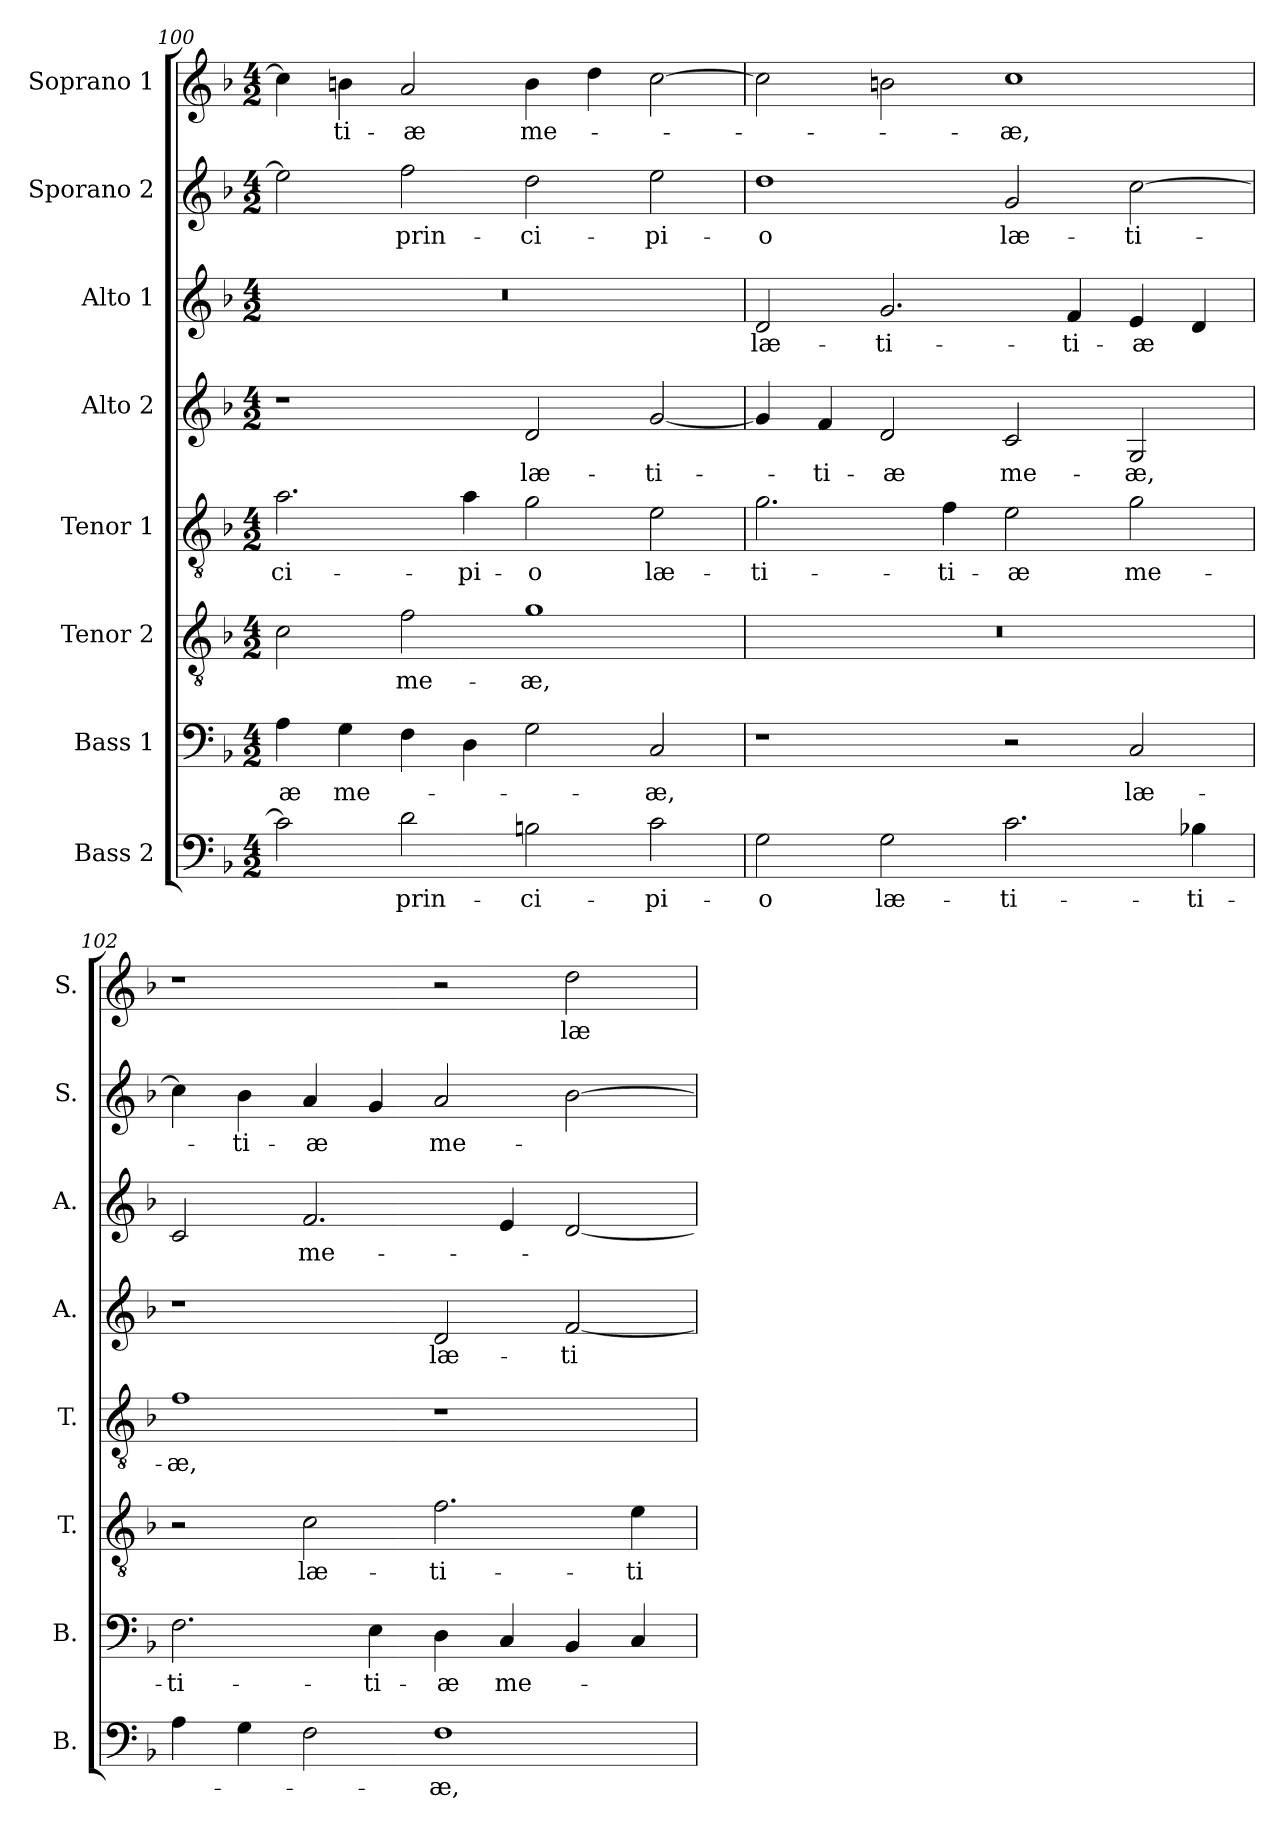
**kern	**text	**kern	**text	**kern	**text	**kern	**text	**kern	**text	**kern	**text	**kern	**text	**kern	**text
*part8	*part8	*part7	*part7	*part6	*part6	*part5	*part5	*part4	*part4	*part3	*part3	*part2	*part2	*part1	*part1
*staff8	*staff8	*staff7	*staff7	*staff6	*staff6	*staff5	*staff5	*staff4	*staff4	*staff3	*staff3	*staff2	*staff2	*staff1	*staff1
*I"Bass 2	*	*I"Bass 1	*	*I"Tenor 2	*	*I"Tenor 1	*	*I"Alto 2	*	*I"Alto 1	*	*I"Sporano 2	*	*I"Soprano 1	*
*I'B.	*	*I'B.	*	*I'T.	*	*I'T.	*	*I'A.	*	*I'A.	*	*I'S.	*	*I'S.	*
*clefF4	*	*clefF4	*	*clefGv2	*	*clefGv2	*	*clefG2	*	*clefG2	*	*clefG2	*	*clefG2	*
*	*	*	*	*ITrd7c12	*	*ITrd7c12	*	*	*	*	*	*	*	*	*
*k[b-]	*	*k[b-]	*	*k[b-]	*	*k[b-]	*	*k[b-]	*	*k[b-]	*	*k[b-]	*	*k[b-]	*
*F:	*	*F:	*	*F:	*	*F:	*	*F:	*	*F:	*	*F:	*	*F:	*
*M4/2	*	*M4/2	*	*M4/2	*	*M4/2	*	*M4/2	*	*M4/2	*	*M4/2	*	*M4/2	*
=100	=100	=100	=100	=100	=100	=100	=100	=100	=100	=100	=100	=100	=100	=100	=100
!	!	!	!LO:LY:b:color=#000000	!	!	!	!	!	!	!	!	!	!	!	!
!	!	!	!	!	!	!	!LO:LY:b:color=#000000	!	!	!LO:N:vis=1	!	!	!	!	!
2ci\]	.	4Ai\	-æ	2Ci\	.	2.Ai\	-ci-	1r	.	0r	.	2eei\]	.	4cci\]	.
!	!	!	!LO:LY:b:color=#000000	!	!	!	!	!	!	!	!	!	!	!	!
!	!	!	!	!	!	!	!	!	!	!	!	!	!	!	!LO:LY:b:color=#000000
.	.	4Gi\	me-	.	.	.	.	.	.	.	.	.	.	4bni\	-ti-
!	!LO:LY:b:color=#000000	!	!	!	!	!	!	!	!	!	!	!	!	!	!
!	!	!	!	!	!LO:LY:b:color=#000000	!	!	!	!	!	!	!	!	!	!
!	!	!	!	!	!	!	!	!	!	!	!	!	!LO:LY:b:color=#000000	!	!
!	!	!	!	!	!	!	!	!	!	!	!	!	!	!	!LO:LY:b:color=#000000
2di\	prin-	4Fi\	.	2Fi\	me-	.	.	.	.	.	.	2ffi\	prin-	2ai/	-æ
!	!	!	!	!	!	!	!LO:LY:b:color=#000000	!	!	!	!	!	!	!	!
.	.	4Di\	.	.	.	4Ai\	-pi-	.	.	.	.	.	.	.	.
!	!LO:LY:b:color=#000000	!	!	!	!	!	!	!	!	!	!	!	!	!	!
!	!	!	!	!	!LO:LY:b:color=#000000	!	!	!	!	!	!	!	!	!	!
!	!	!	!	!	!	!	!LO:LY:b:color=#000000	!	!	!	!	!	!	!	!
!	!	!	!	!	!	!	!	!	!LO:LY:b:color=#000000	!	!	!	!	!	!
!	!	!	!	!	!	!	!	!	!	!	!	!	!LO:LY:b:color=#000000	!	!
!	!	!	!	!	!	!	!	!	!	!	!	!	!	!	!LO:LY:b:color=#000000
2Bni\	-ci-	2Gi\	.	1Gi	-æ,	2Gi\	-o	2di/	læ-	.	.	2ddi\	-ci-	4bi\	me-
.	.	.	.	.	.	.	.	.	.	.	.	.	.	4ddi\	.
!	!LO:LY:b:color=#000000	!	!	!	!	!	!	!	!	!	!	!	!	!	!
!	!	!	!LO:LY:b:color=#000000	!	!	!	!	!	!	!	!	!	!	!	!
!	!	!	!	!	!	!	!LO:LY:b:color=#000000	!	!	!	!	!	!	!	!
!	!	!	!	!	!	!	!	!	!LO:LY:b:color=#000000	!	!	!	!	!	!
!	!	!	!	!	!	!	!	!	!	!	!	!	!LO:LY:b:color=#000000	!	!
2ci\	-pi-	2Ci/	-æ,	.	.	2Ei\	læ-	[<2gi/	-ti-	.	.	2eei\	-pi-	[>2cci\	.
!!LO:PB:g=z
=101	=101	=101	=101	=101	=101	=101	=101	=101	=101	=101	=101	=101	=101	=101	=101
!	!LO:LY:b:color=#000000	!	!	!LO:N:vis=1	!	!	!	!	!	!	!	!	!	!	!
!	!	!	!	!	!	!	!LO:LY:b:color=#000000	!	!	!	!	!	!	!	!
!	!	!	!	!	!	!	!	!	!	!	!LO:LY:b:color=#000000	!	!	!	!
!	!	!	!	!	!	!	!	!	!	!	!	!	!LO:LY:b:color=#000000	!	!
2Gi\	-o	1r	.	0r	.	2.Gi\	-ti-	4gi/]	.	2di/	læ-	1ddi	-o	2cci\]	.
!	!	!	!	!	!	!	!	!	!LO:LY:b:color=#000000	!	!	!	!	!	!
.	.	.	.	.	.	.	.	4fi/	-ti-	.	.	.	.	.	.
!	!LO:LY:b:color=#000000	!	!	!	!	!	!	!	!	!	!	!	!	!	!
!	!	!	!	!	!	!	!	!	!LO:LY:b:color=#000000	!	!	!	!	!	!
!	!	!	!	!	!	!	!	!	!	!	!LO:LY:b:color=#000000	!	!	!	!
2Gi\	læ-	.	.	.	.	.	.	2di/	-æ	2.gi/	-ti-	.	.	2bni\	.
!	!	!	!	!	!	!	!LO:LY:b:color=#000000	!	!	!	!	!	!	!	!
.	.	.	.	.	.	4Fi\	-ti-	.	.	.	.	.	.	.	.
!	!LO:LY:b:color=#000000	!	!	!	!	!	!	!	!	!	!	!	!	!	!
!	!	!	!	!	!	!	!LO:LY:b:color=#000000	!	!	!	!	!	!	!	!
!	!	!	!	!	!	!	!	!	!LO:LY:b:color=#000000	!	!	!	!	!	!
!	!	!	!	!	!	!	!	!	!	!	!	!	!LO:LY:b:color=#000000	!	!
!	!	!	!	!	!	!	!	!	!	!	!	!	!	!	!LO:LY:b:color=#000000
2.ci\	-ti-	2r	.	.	.	2Ei\	-æ	2ci/	me-	.	.	2gi/	læ-	1cci	-æ,
!	!	!	!	!	!	!	!	!	!	!	!LO:LY:b:color=#000000	!	!	!	!
.	.	.	.	.	.	.	.	.	.	4fi/	-ti-	.	.	.	.
!	!	!	!LO:LY:b:color=#000000	!	!	!	!	!	!	!	!	!	!	!	!
!	!	!	!	!	!	!	!LO:LY:b:color=#000000	!	!	!	!	!	!	!	!
!	!	!	!	!	!	!	!	!	!LO:LY:b:color=#000000	!	!	!	!	!	!
!	!	!	!	!	!	!	!	!	!	!	!LO:LY:b:color=#000000	!	!	!	!
!	!	!	!	!	!	!	!	!	!	!	!	!	!LO:LY:b:color=#000000	!	!
.	.	2Ci/	læ-	.	.	2Gi\	me-	2Gi/	-æ,	4ei/	-æ	[>2cci\	-ti-	.	.
!	!LO:LY:b:color=#000000	!	!	!	!	!	!	!	!	!	!	!	!	!	!
4B-Xi\	-ti-	.	.	.	.	.	.	.	.	4di/	.	.	.	.	.
=102	=102	=102	=102	=102	=102	=102	=102	=102	=102	=102	=102	=102	=102	=102	=102
!	!	!	!LO:LY:b:color=#000000	!	!	!	!	!	!	!	!	!	!	!	!
!	!	!	!	!	!	!	!LO:LY:b:color=#000000	!	!	!	!	!	!	!	!
4Ai\	.	2.Fi\	-ti-	2r	.	1Fi	-æ,	1r	.	2ci/	.	4cci\]	.	1r	.
!	!	!	!	!	!	!	!	!	!	!	!	!	!LO:LY:b:color=#000000	!	!
4Gi\	.	.	.	.	.	.	.	.	.	.	.	4b-i\	-ti-	.	.
!	!	!	!	!	!LO:LY:b:color=#000000	!	!	!	!	!	!	!	!	!	!
!	!	!	!	!	!	!	!	!	!	!	!LO:LY:b:color=#000000	!	!	!	!
!	!	!	!	!	!	!	!	!	!	!	!	!	!LO:LY:b:color=#000000	!	!
2Fi\	.	.	.	2Ci\	læ-	.	.	.	.	2.fi/	me-	4ai/	-æ	.	.
!	!	!	!LO:LY:b:color=#000000	!	!	!	!	!	!	!	!	!	!	!	!
.	.	4Ei\	-ti-	.	.	.	.	.	.	.	.	4gi/	.	.	.
!	!LO:LY:b:color=#000000	!	!	!	!	!	!	!	!	!	!	!	!	!	!
!	!	!	!LO:LY:b:color=#000000	!	!	!	!	!	!	!	!	!	!	!	!
!	!	!	!	!	!LO:LY:b:color=#000000	!	!	!	!	!	!	!	!	!	!
!	!	!	!	!	!	!	!	!	!LO:LY:b:color=#000000	!	!	!	!	!	!
!	!	!	!	!	!	!	!	!	!	!	!	!	!LO:LY:b:color=#000000	!	!
1Fi	-æ,	4Di\	-æ	2.Fi\	-ti-	1r	.	2di/	læ-	.	.	2ai/	me-	2r	.
!	!	!	!LO:LY:b:color=#000000	!	!	!	!	!	!	!	!	!	!	!	!
.	.	4Ci/	me-	.	.	.	.	.	.	4ei/	.	.	.	.	.
!	!	!	!	!	!	!	!	!	!LO:LY:b:color=#000000	!	!	!	!	!	!
!	!	!	!	!	!	!	!	!	!	!	!	!	!	!	!LO:LY:b:color=#000000
.	.	4BB-i/	.	.	.	.	.	[<2fi/	-ti-	[<2di/	.	[>2b-i\	.	2ddi\	læ-
!	!	!	!	!	!LO:LY:b:color=#000000	!	!	!	!	!	!	!	!	!	!
.	.	4Ci/	.	4Ei\	-ti-	.	.	.	.	.	.	.	.	.	.
=	=	=	=	=	=	=	=	=	=	=	=	=	=	=	=
*-	*-	*-	*-	*-	*-	*-	*-	*-	*-	*-	*-	*-	*-	*-	*-
